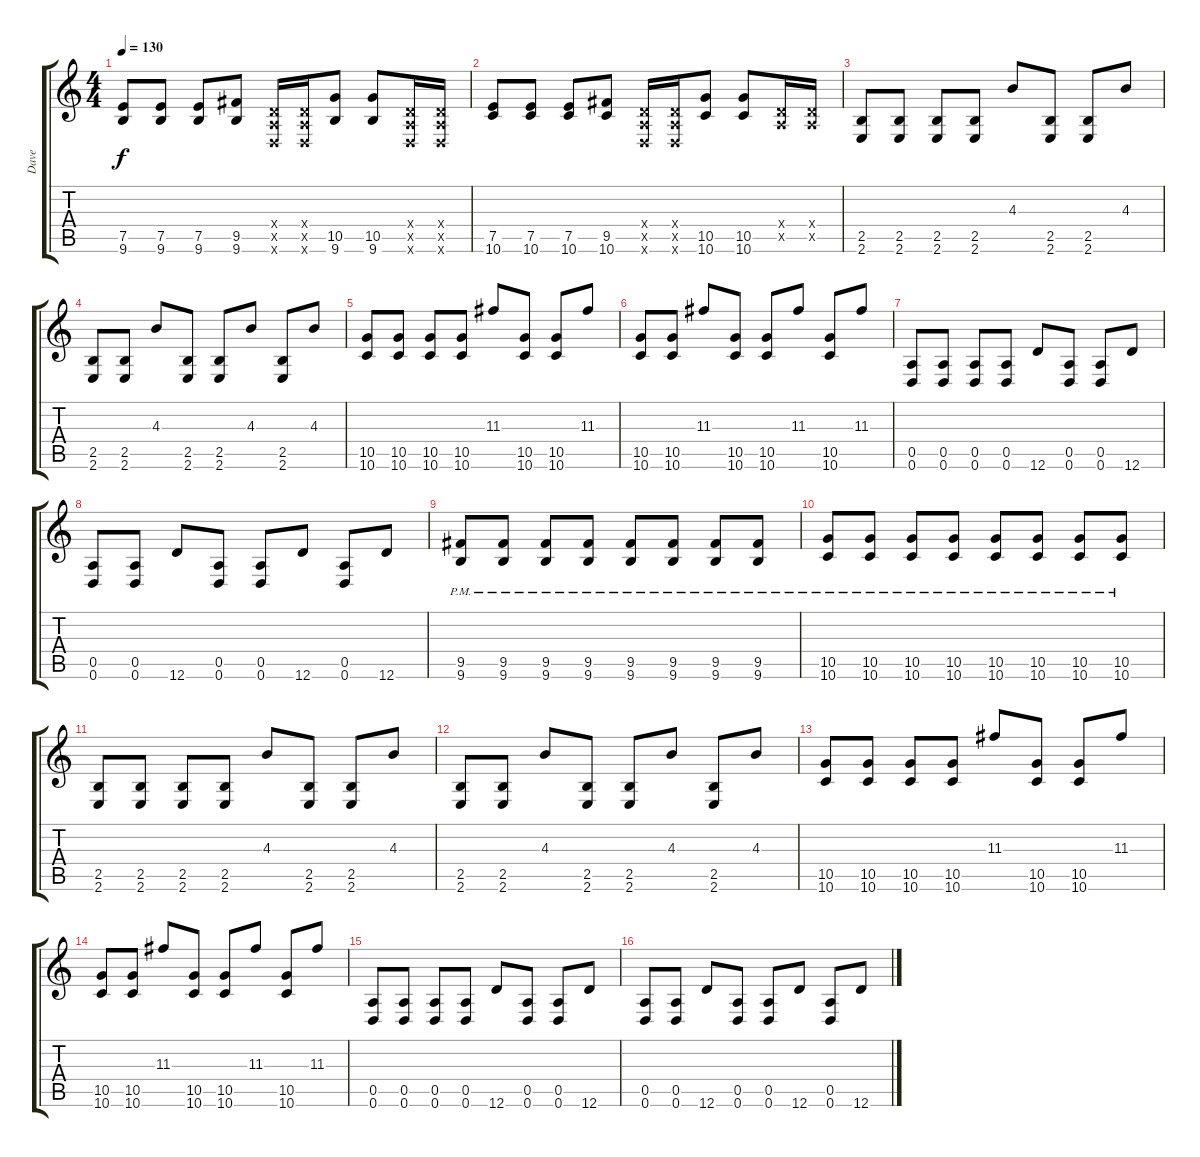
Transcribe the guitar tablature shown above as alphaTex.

\track ("Dave" "Dave") {instrument distortionguitar}
\staff {score tabs}
\tuning (E4 B3 G3 D3 A2 D2) {hide}
\ts (4 4)
\tempo 130
\clef g2
\ks c
(7.5 9.6).8{dy f} (7.5 9.6).8 (7.5 9.6).8 (9.5 9.6).8 (0.4{x} 0.5{x} 0.6{x}).16 (0.4{x} 0.5{x} 0.6{x}).16 (10.5 9.6).8 (10.5 9.6).8 (0.4{x} 0.5{x} 0.6{x}).16 (0.4{x} 0.5{x} 0.6{x}).16 |
(7.5 10.6).8 (7.5 10.6).8 (7.5 10.6).8 (9.5 10.6).8 (0.4{x} 0.5{x} 0.6{x}).16 (0.4{x} 0.5{x} 0.6{x}).16 (10.5 10.6).8 (10.5 10.6).8 (0.4{x} 0.5{x}).16 (0.4{x} 0.5{x}).16 |
(2.5 2.6).8 (2.5 2.6).8 (2.5 2.6).8 (2.5 2.6).8 4.3.8 (2.5 2.6).8 (2.5 2.6).8 4.3.8 |
(2.5 2.6).8 (2.5 2.6).8 4.3.8 (2.5 2.6).8 (2.5 2.6).8 4.3.8 (2.5 2.6).8 4.3.8 |
(10.5 10.6).8 (10.5 10.6).8 (10.5 10.6).8 (10.5 10.6).8 11.3.8 (10.5 10.6).8 (10.5 10.6).8 11.3.8 |
(10.5 10.6).8 (10.5 10.6).8 11.3.8 (10.5 10.6).8 (10.5 10.6).8 11.3.8 (10.5 10.6).8 11.3.8 |
(0.5 0.6).8 (0.5 0.6).8 (0.5 0.6).8 (0.5 0.6).8 12.6.8 (0.5 0.6).8 (0.5 0.6).8 12.6.8 |
(0.5 0.6).8 (0.5 0.6).8 12.6.8 (0.5 0.6).8 (0.5 0.6).8 12.6.8 (0.5 0.6).8 12.6.8 |
(9.5{pm} 9.6{pm}).8 (9.5{pm} 9.6{pm}).8 (9.5{pm} 9.6{pm}).8 (9.5{pm} 9.6{pm}).8 (9.5{pm} 9.6{pm}).8 (9.5{pm} 9.6{pm}).8 (9.5{pm} 9.6{pm}).8 (9.5{pm} 9.6{pm}).8 |
(10.5{pm} 10.6{pm}).8 (10.5{pm} 10.6{pm}).8 (10.5{pm} 10.6{pm}).8 (10.5{pm} 10.6{pm}).8 (10.5{pm} 10.6{pm}).8 (10.5{pm} 10.6{pm}).8 (10.5{pm} 10.6{pm}).8 (10.5{pm} 10.6{pm}).8 |
(2.5 2.6).8 (2.5 2.6).8 (2.5 2.6).8 (2.5 2.6).8 4.3.8 (2.5 2.6).8 (2.5 2.6).8 4.3.8 |
(2.5 2.6).8 (2.5 2.6).8 4.3.8 (2.5 2.6).8 (2.5 2.6).8 4.3.8 (2.5 2.6).8 4.3.8 |
(10.5 10.6).8 (10.5 10.6).8 (10.5 10.6).8 (10.5 10.6).8 11.3.8 (10.5 10.6).8 (10.5 10.6).8 11.3.8 |
(10.5 10.6).8 (10.5 10.6).8 11.3.8 (10.5 10.6).8 (10.5 10.6).8 11.3.8 (10.5 10.6).8 11.3.8 |
(0.5 0.6).8 (0.5 0.6).8 (0.5 0.6).8 (0.5 0.6).8 12.6.8 (0.5 0.6).8 (0.5 0.6).8 12.6.8 |
(0.5 0.6).8 (0.5 0.6).8 12.6.8 (0.5 0.6).8 (0.5 0.6).8 12.6.8 (0.5 0.6).8 12.6.8
